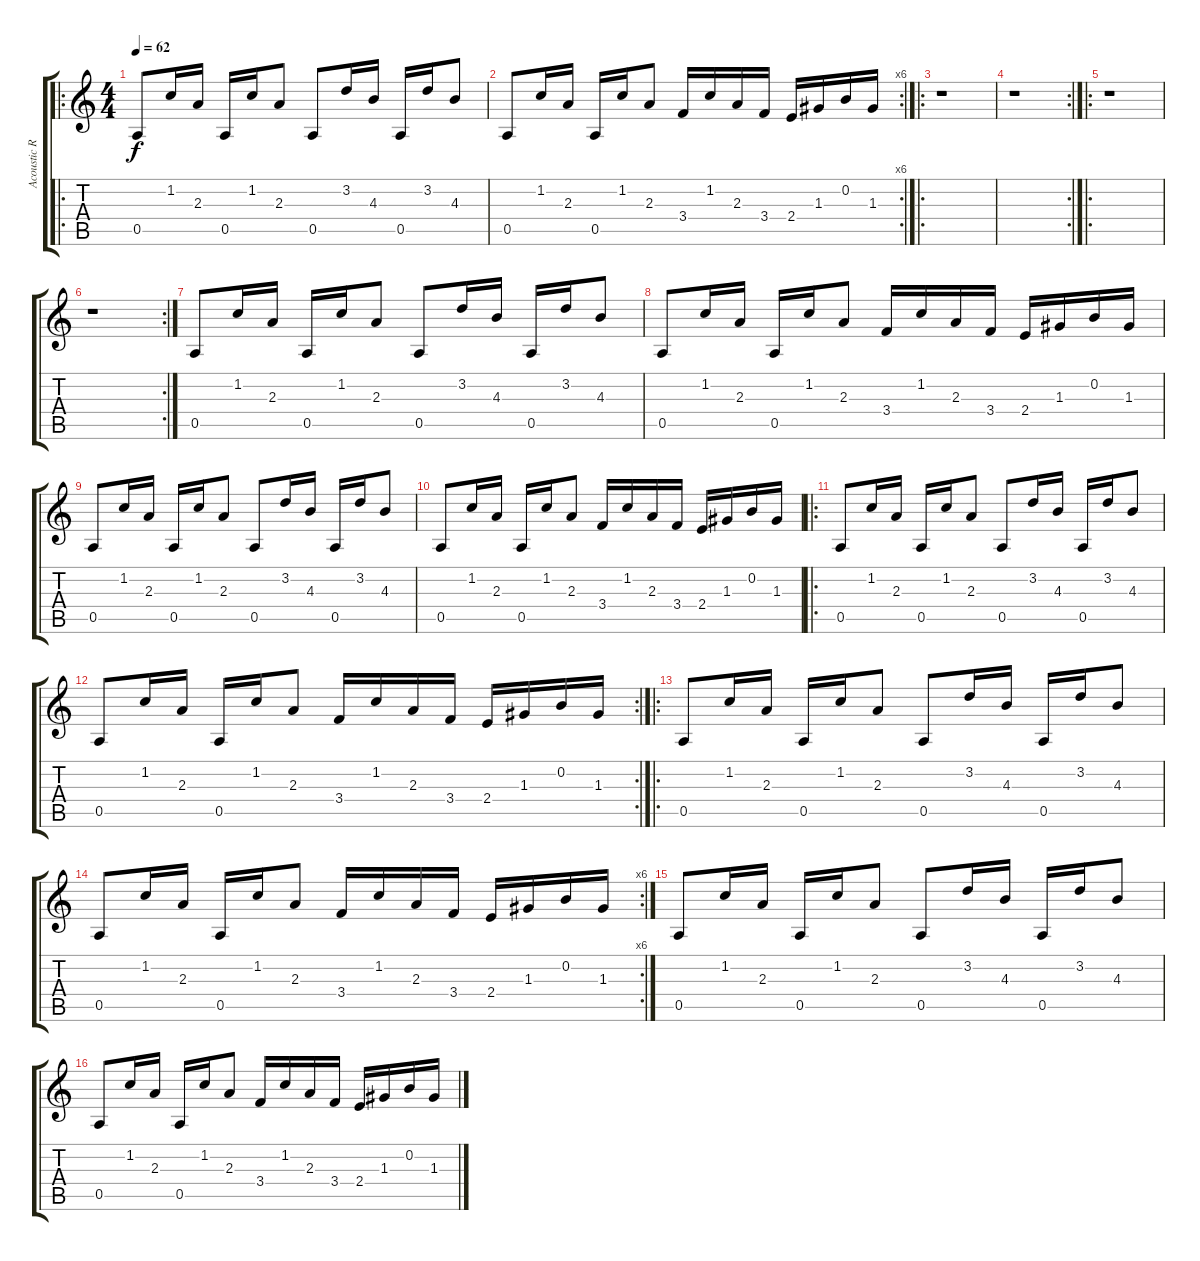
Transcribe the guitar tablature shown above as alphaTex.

\track ("Acoustic Rhythm" "Acoustic R") {instrument acousticguitarnylon}
\staff {score tabs}
\tuning (E4 B3 G3 D3 A2 E2) {hide}
\ro
\ts (4 4)
\tempo 62
\clef g2
\ks c
0.5.8{dy f} 1.2.16 2.3.16 0.5.16 1.2.16 2.3.8 0.5.8 3.2.16 4.3.16 0.5.16 3.2.16 4.3.8 |
\rc 6
0.5.8 1.2.16 2.3.16 0.5.16 1.2.16 2.3.8 3.4.16 1.2.16 2.3.16 3.4.16 2.4.16 1.3.16 0.2.16 1.3.16 |
\ro
r.1 |
\rc 2
r.1 |
\ro
r.1 |
\rc 2
r.1 |
0.5.8 1.2.16 2.3.16 0.5.16 1.2.16 2.3.8 0.5.8 3.2.16 4.3.16 0.5.16 3.2.16 4.3.8 |
0.5.8 1.2.16 2.3.16 0.5.16 1.2.16 2.3.8 3.4.16 1.2.16 2.3.16 3.4.16 2.4.16 1.3.16 0.2.16 1.3.16 |
0.5.8 1.2.16 2.3.16 0.5.16 1.2.16 2.3.8 0.5.8 3.2.16 4.3.16 0.5.16 3.2.16 4.3.8 |
0.5.8 1.2.16 2.3.16 0.5.16 1.2.16 2.3.8 3.4.16 1.2.16 2.3.16 3.4.16 2.4.16 1.3.16 0.2.16 1.3.16 |
\ro
0.5.8 1.2.16 2.3.16 0.5.16 1.2.16 2.3.8 0.5.8 3.2.16 4.3.16 0.5.16 3.2.16 4.3.8 |
\rc 2
0.5.8 1.2.16 2.3.16 0.5.16 1.2.16 2.3.8 3.4.16 1.2.16 2.3.16 3.4.16 2.4.16 1.3.16 0.2.16 1.3.16 |
\ro
0.5.8 1.2.16 2.3.16 0.5.16 1.2.16 2.3.8 0.5.8 3.2.16 4.3.16 0.5.16 3.2.16 4.3.8 |
\rc 6
0.5.8 1.2.16 2.3.16 0.5.16 1.2.16 2.3.8 3.4.16 1.2.16 2.3.16 3.4.16 2.4.16 1.3.16 0.2.16 1.3.16 |
0.5.8 1.2.16 2.3.16 0.5.16 1.2.16 2.3.8 0.5.8 3.2.16 4.3.16 0.5.16 3.2.16 4.3.8 |
0.5.8 1.2.16 2.3.16 0.5.16 1.2.16 2.3.8 3.4.16 1.2.16 2.3.16 3.4.16 2.4.16 1.3.16 0.2.16 1.3.16
